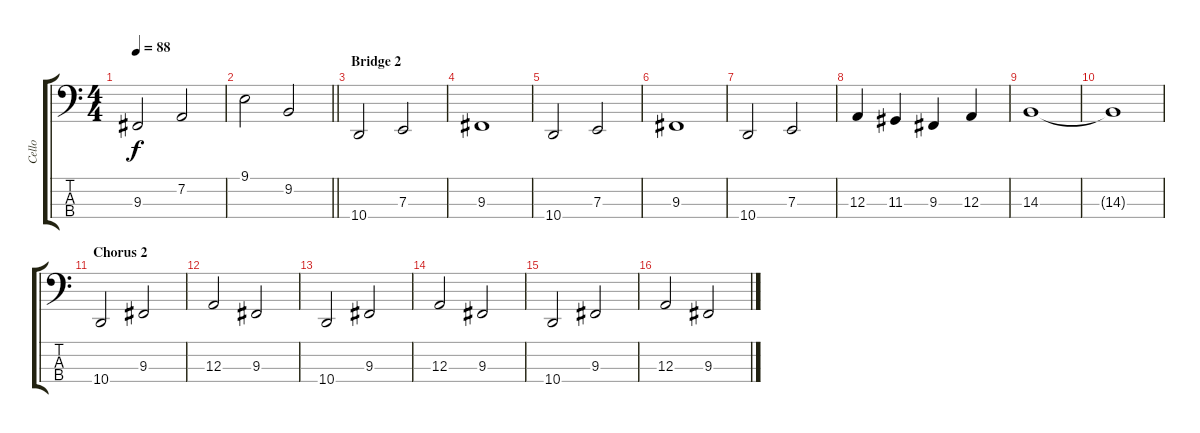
\track ("Cello" "Cello") {instrument cello}
\staff {score tabs}
\tuning (G2 D2 A1 E1) {hide}
\ts (4 4)
\tempo 88
\clef f4
\ks c
9.3.2{dy f} 7.2.2 |
\barLineRight lightlight
9.1.2 9.2.2 |
\section ("" "Bridge 2")
10.4.2 7.3.2 |
9.3.1 |
10.4.2 7.3.2 |
9.3.1 |
10.4.2 7.3.2 |
12.3.4 11.3.4 9.3.4 12.3.4 |
14.3.1 |
14.3{t}.1 |
\section ("" "Chorus 2")
10.4.2 9.3.2 |
12.3.2 9.3.2 |
10.4.2 9.3.2 |
12.3.2 9.3.2 |
10.4.2 9.3.2 |
12.3.2 9.3.2
